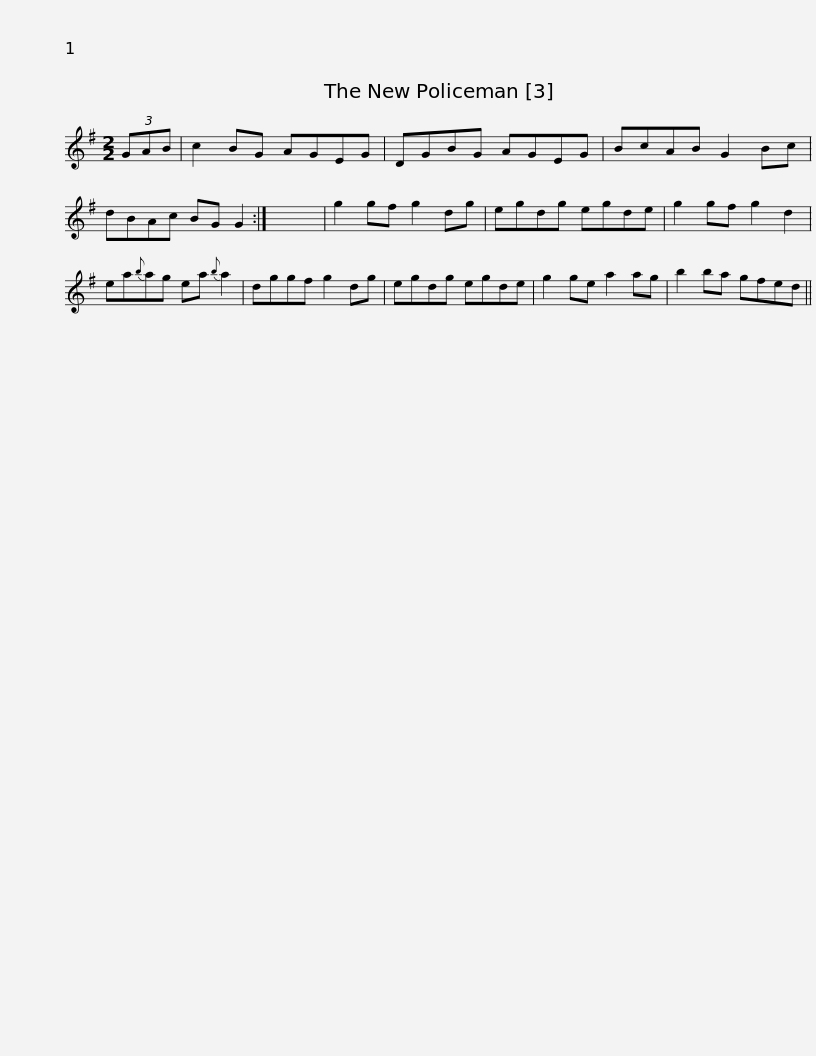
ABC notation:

X:1
L:1/8
M:2/2
I:linebreak $
K:G
V:1 treble
V:1
 (3GAB | c2 BG AGEG | DGBG AGEG | BcAB G2 Bc | dBAc BG G2 :| %5
 x8 | g2 gf g2 dg |$ egdg egde | g2 gf g2 d2 | ea{b}ag ea{b} a2 | %10
 dggf g2 dg | egdg egde | g2 ge a2 ag |$ b2 ba gfed || %14
